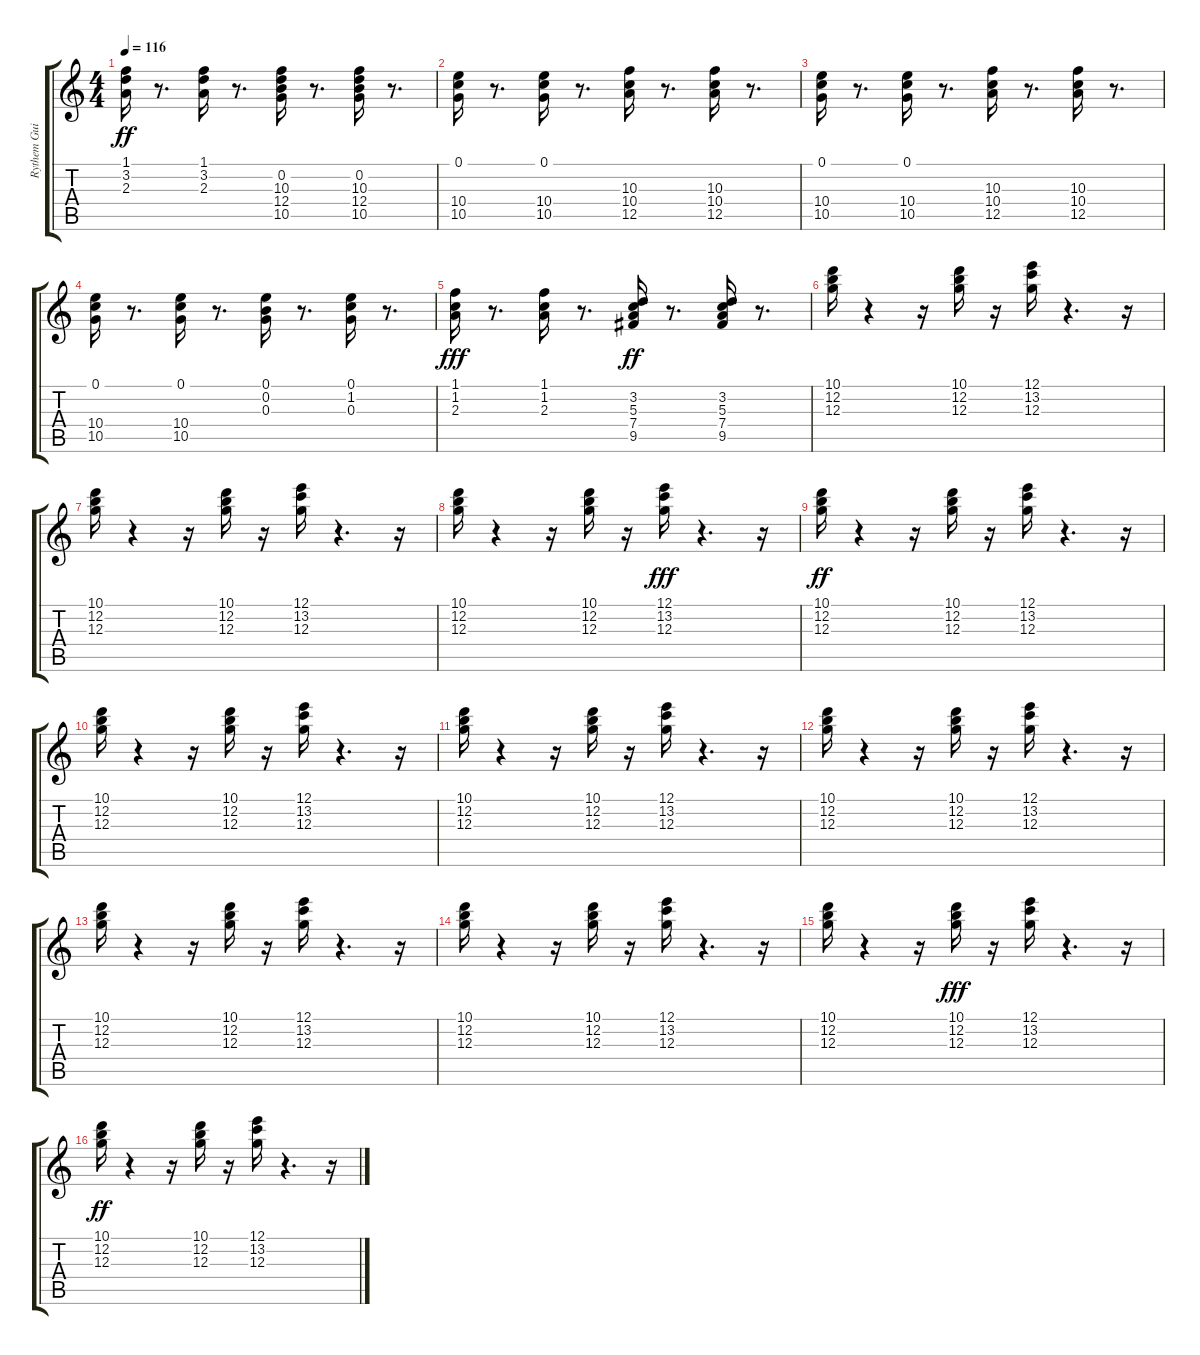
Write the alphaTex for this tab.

\track ("Rythem Guitar" "Rythem Gui") {instrument electricguitarclean}
\staff {score tabs}
\tuning (E4 B3 G3 D3 A2 E2) {hide}
\ts (4 4)
\tempo 116
\clef g2
\ks c
(1.1 3.2 2.3).16{dy ff} r.8{d} (1.1 3.2 2.3).16 r.8{d} (0.2 10.3 12.4 10.5).16 r.8{d} (0.2 10.3 12.4 10.5).16 r.8{d} |
(0.1 10.4 10.5).16 r.8{d} (0.1 10.4 10.5).16 r.8{d} (10.3 10.4 12.5).16 r.8{d} (10.3 10.4 12.5).16 r.8{d} |
(0.1 10.4 10.5).16 r.8{d} (0.1 10.4 10.5).16 r.8{d} (10.3 10.4 12.5).16 r.8{d} (10.3 10.4 12.5).16 r.8{d} |
(0.1 10.4 10.5).16 r.8{d} (0.1 10.4 10.5).16 r.8{d} (0.1 0.2 0.3).16 r.8{d} (0.1 1.2 0.3).16 r.8{d} |
(1.1 1.2 2.3).16{dy fff} r.8{d} (1.1 1.2 2.3).16 r.8{d} (3.2 5.3 7.4 9.5).16{dy ff} r.8{d} (3.2 5.3 7.4 9.5).16 r.8{d} |
(10.1 12.2 12.3).16 r.4 r.16 (10.1 12.2 12.3).16 r.16 (12.1 13.2 12.3).16 r.4{d} r.16 |
(10.1 12.2 12.3).16 r.4 r.16 (10.1 12.2 12.3).16 r.16 (12.1 13.2 12.3).16 r.4{d} r.16 |
(10.1 12.2 12.3).16 r.4 r.16 (10.1 12.2 12.3).16 r.16 (12.1 13.2 12.3).16{dy fff} r.4{d} r.16 |
(10.1 12.2 12.3).16{dy ff} r.4 r.16 (10.1 12.2 12.3).16 r.16 (12.1 13.2 12.3).16 r.4{d} r.16 |
(10.1 12.2 12.3).16 r.4 r.16 (10.1 12.2 12.3).16 r.16 (12.1 13.2 12.3).16 r.4{d} r.16 |
(10.1 12.2 12.3).16 r.4 r.16 (10.1 12.2 12.3).16 r.16 (12.1 13.2 12.3).16 r.4{d} r.16 |
(10.1 12.2 12.3).16 r.4 r.16 (10.1 12.2 12.3).16 r.16 (12.1 13.2 12.3).16 r.4{d} r.16 |
(10.1 12.2 12.3).16 r.4 r.16 (10.1 12.2 12.3).16 r.16 (12.1 13.2 12.3).16 r.4{d} r.16 |
(10.1 12.2 12.3).16 r.4 r.16 (10.1 12.2 12.3).16 r.16 (12.1 13.2 12.3).16 r.4{d} r.16 |
(10.1 12.2 12.3).16{volume 14} r.4 r.16 (10.1 12.2 12.3).16{dy fff volume 13} r.16 (12.1 13.2 12.3).16{volume 12} r.4{d} r.16 |
(10.1 12.2 12.3).16{dy ff volume 12} r.4 r.16 (10.1 12.2 12.3).16{volume 11} r.16 (12.1 13.2 12.3).16{volume 10} r.4{d} r.16
